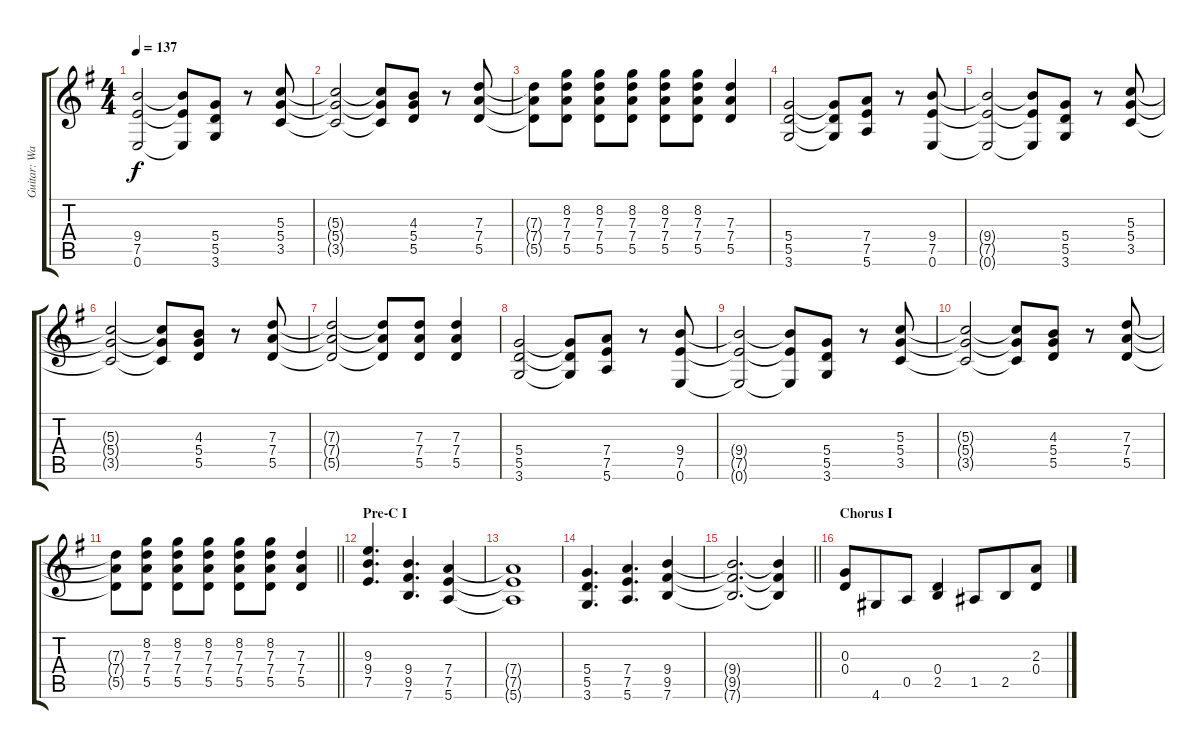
\track ("Guitar: Warren" "Guitar: Wa") {instrument distortionguitar}
\staff {score tabs}
\tuning (E4 B3 G3 D3 A2 E2) {hide}
\ts (4 4)
\tempo 137
\clef g2
\ks g
(9.4{t} 7.5{t} 0.6{t}).2{dy f} (9.4{t} 7.5{t} 0.6{t}).8 (5.4 5.5 3.6).8 r.8 (5.3 5.4 3.5).8 |
(5.3{t} 5.4{t} 3.5{t}).2 (5.3{t} 5.4{t} 3.5{t}).8 (4.3 5.4 5.5).8 r.8 (7.3 7.4 5.5).8 |
(7.3{t} 7.4{t} 5.5{t}).8 (8.2 7.3 7.4 5.5).8 (8.2 7.3 7.4 5.5).8 (8.2 7.3 7.4 5.5).8 (8.2 7.3 7.4 5.5).8 (8.2 7.3 7.4 5.5).8 (7.3 7.4 5.5).4 |
(5.4 5.5 3.6).2 (5.4{t} 5.5{t} 3.6{t}).8 (7.4 7.5 5.6).8 r.8 (9.4 7.5 0.6).8 |
(9.4{t} 7.5{t} 0.6{t}).2 (9.4{t} 7.5{t} 0.6{t}).8 (5.4 5.5 3.6).8 r.8 (5.3 5.4 3.5).8 |
(5.3{t} 5.4{t} 3.5{t}).2 (5.3{t} 5.4{t} 3.5{t}).8 (4.3 5.4 5.5).8 r.8 (7.3 7.4 5.5).8 |
(7.3{t} 7.4{t} 5.5{t}).2 (7.3{t} 7.4{t} 5.5{t}).8 (7.3 7.4 5.5).8 (7.3 7.4 5.5).4 |
(5.4 5.5 3.6).2 (5.4{t} 5.5{t} 3.6{t}).8 (7.4 7.5 5.6).8 r.8 (9.4 7.5 0.6).8 |
(9.4{t} 7.5{t} 0.6{t}).2 (9.4{t} 7.5{t} 0.6{t}).8 (5.4 5.5 3.6).8 r.8 (5.3 5.4 3.5).8 |
(5.3{t} 5.4{t} 3.5{t}).2 (5.3{t} 5.4{t} 3.5{t}).8 (4.3 5.4 5.5).8 r.8 (7.3 7.4 5.5).8 |
\barLineRight lightlight
(7.3{t} 7.4{t} 5.5{t}).8 (8.2 7.3 7.4 5.5).8 (8.2 7.3 7.4 5.5).8 (8.2 7.3 7.4 5.5).8 (8.2 7.3 7.4 5.5).8 (8.2 7.3 7.4 5.5).8 (7.3 7.4 5.5).4 |
\section ("" "Pre-C I")
(9.3 9.4 7.5).4{d} (9.4 9.5 7.6).4{d} (7.4 7.5 5.6).4 |
(7.4{t} 7.5{t} 5.6{t}).1 |
(5.4 5.5 3.6).4{d} (7.4 7.5 5.6).4{d} (9.4 9.5 7.6).4 |
\barLineRight lightlight
(9.4{t} 9.5{t} 7.6{t}).2{d} (9.4{t} 9.5{t} 7.6{t}).4 |
\section ("" "Chorus I")
(0.3 0.4).8 4.6.8{beam merge} 0.5.8 (0.4 2.5).4 1.5.8{beam merge} 2.5.8 (2.3 0.4).8
